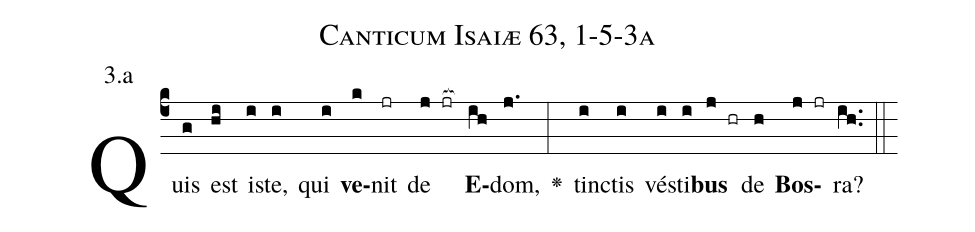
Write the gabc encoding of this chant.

name: Canticum Isaiæ 63, 1-5-3a;
annotation: 3.a;
%%
(c4)Quis(g) est(hi) i(i)ste,(i) qui(i) <b>ve</b>(k)nit(jr) de(j jr[ocb:1{]) <b>E</b>(ih[ocb:0}])dom,(j.) <v>\greheightstar</v>(:) tin(i)ctis(i) vé(i)sti(i)<b>bus</b>(j hr) de(h) <b>Bos</b>(j jr)ra?(ih..) (::)


%E(i) u(i) o(j) u(h) a(j) e.(ih..) (::)
